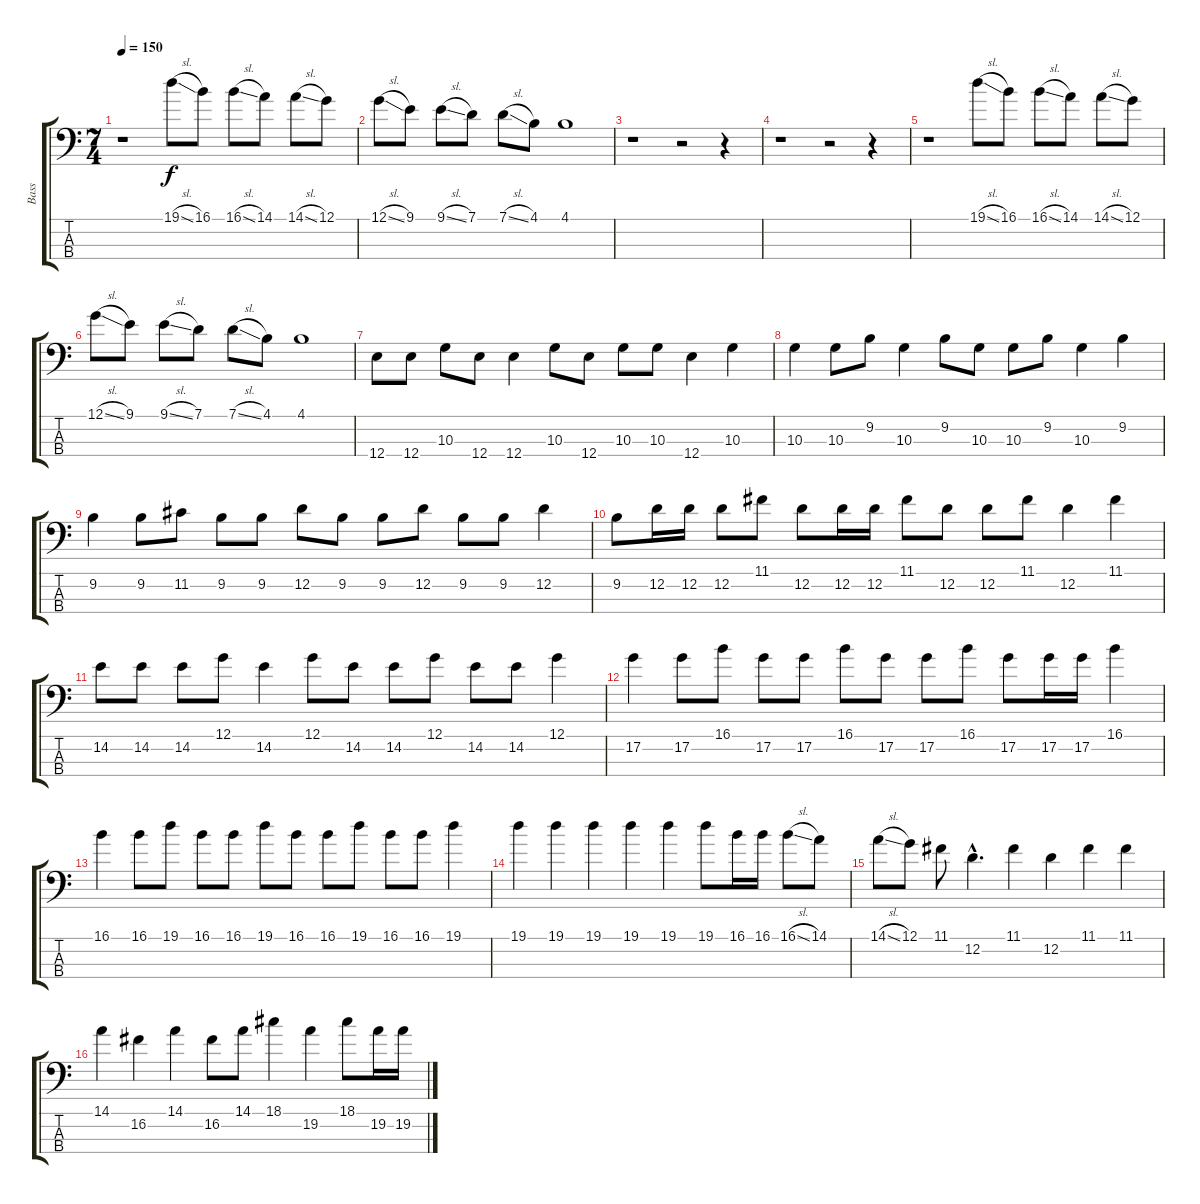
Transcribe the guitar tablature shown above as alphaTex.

\track ("Bass" "Bass") {instrument fretlessbass}
\staff {score tabs}
\tuning (G2 D2 A1 E1) {hide}
\ts (7 4)
\tempo 150
\clef f4
\ks c
r.1{dy f} 19.1{sl}.8 16.1.8 16.1{sl}.8 14.1.8 14.1{sl}.8 12.1.8 |
12.1{sl}.8 9.1.8 9.1{sl}.8 7.1.8 7.1{sl}.8 4.1.8 4.1.1 |
r.1 r.2 r.4 |
r.1 r.2 r.4 |
r.1 19.1{sl}.8 16.1.8 16.1{sl}.8 14.1.8 14.1{sl}.8 12.1.8 |
12.1{sl}.8 9.1.8 9.1{sl}.8 7.1.8 7.1{sl}.8 4.1.8 4.1.1 |
12.4.8{volume 13 balance 8 instrument electricbassfinger} 12.4.8 10.3.8 12.4.8 12.4.4 10.3.8 12.4.8 10.3.8 10.3.8 12.4.4 10.3.4 |
10.3.4 10.3.8 9.2.8 10.3.4 9.2.8 10.3.8 10.3.8 9.2.8 10.3.4 9.2.4 |
9.2.4 9.2.8 11.2.8 9.2.8 9.2.8 12.2.8 9.2.8 9.2.8 12.2.8 9.2.8 9.2.8 12.2.4 |
9.2.8 12.2.16 12.2.16 12.2.8 11.1.8 12.2.8 12.2.16 12.2.16 11.1.8 12.2.8 12.2.8 11.1.8 12.2.4 11.1.4 |
14.2.8 14.2.8 14.2.8 12.1.8 14.2.4 12.1.8 14.2.8 14.2.8 12.1.8 14.2.8 14.2.8 12.1.4 |
17.2.4 17.2.8 16.1.8 17.2.8 17.2.8 16.1.8 17.2.8 17.2.8 16.1.8 17.2.8 17.2.16 17.2.16 16.1.4 |
16.1.4 16.1.8 19.1.8 16.1.8 16.1.8 19.1.8 16.1.8 16.1.8 19.1.8 16.1.8 16.1.8 19.1.4 |
19.1.4 19.1.4 19.1.4 19.1.4 19.1.4 19.1.8 16.1.16 16.1.16 16.1{sl}.8 14.1.8 |
14.1{sl}.8 12.1.8 11.1.8 12.2{hac}.4{d} 11.1.4 12.2.4 11.1.4 11.1.4 |
14.1.4 16.2.4 14.1.4 16.2.8 14.1.8 18.1.4 19.2.4 18.1.8 19.2.16 19.2.16
